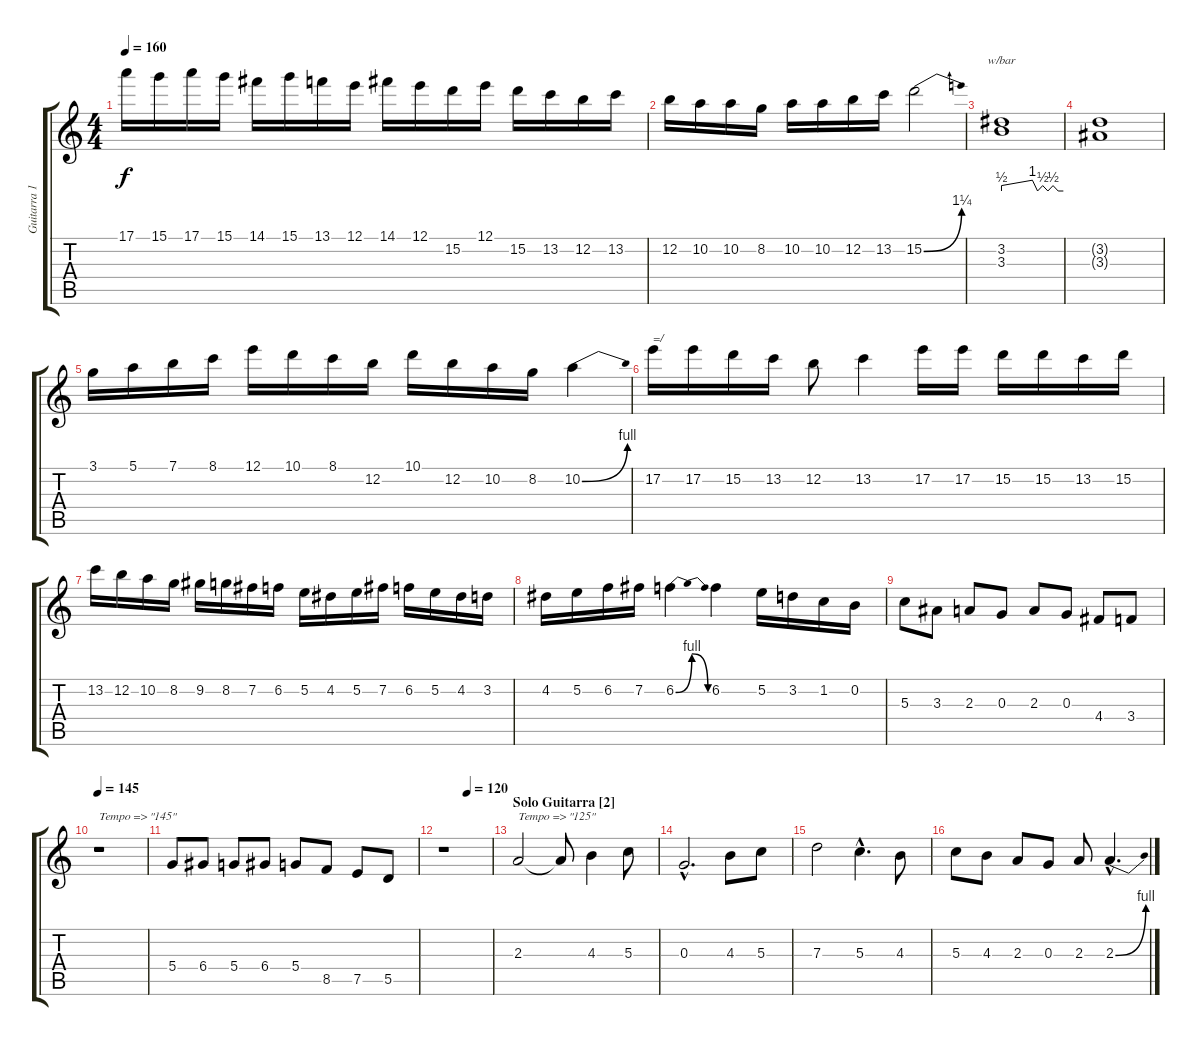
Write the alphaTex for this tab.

\track ("Guitarra 1" "Guitarra 1") {instrument distortionguitar}
\staff {score tabs}
\tuning (E4 B3 G3 D3 A2 E2) {hide}
\ts (4 4)
\tempo 160
\clef g2
\ks c
17.1.16{dy f} 15.1.16 17.1.16 15.1.16 14.1.16 15.1.16 13.1.16 12.1.16 14.1.16 12.1.16 15.2.16 12.1.16 15.2.16 13.2.16 12.2.16 13.2.16 |
12.2.16 10.2.16 10.2.16 8.2.16 10.2.16 10.2.16 12.2.16 13.2.16 15.2{be (bend 0 0 60 5)}.2 |
(3.2 3.3).1{tbe (custom default 0 2 30 4 35 0 40 2 45 0 50 2 55 0 60 0)} |
(3.2{t} 3.3{t}).1 |
3.1.16 5.1.16 7.1.16 8.1.16 12.1.16 10.1.16 8.1.16 12.2.16 10.1.16 12.2.16 10.2.16 8.2.16 10.2{be (bend 0 0 60 4)}.4 |
17.2.16{txt "=/"} 17.2.16 15.2.16 13.2.16 12.2.8 13.2.4 17.2.16 17.2.16 15.2.16 15.2.16 13.2.16 15.2.16 |
13.2.16 12.2.16 10.2.16 8.2.16 9.2.16 8.2.16 7.2.16 6.2.16 5.2.16 4.2.16 5.2.16 7.2.16 6.2.16 5.2.16 4.2.16 3.2.16 |
4.2.16 5.2.16 6.2.16 7.2.16 6.2{be (bendrelease 0 0 30 4 55 4 60 0)}.4 6.2.4 5.2.16 3.2.16 1.2.16 0.2.16 |
5.3.8 3.3.8 2.3.8 0.3.8 2.3.8 0.3.8 4.4.8 3.4.8 |
\tempo 145
r.1{txt "Tempo => \"145\""} |
5.4.8{volume 12} 6.4.8 5.4.8 6.4.8 5.4.8 8.5.8 7.5.8 5.5.8 |
\tempo (120 0.5)
r.1 |
\section ("" "Solo Guitarra [2]")
2.3.2{txt "Tempo => \"125\""} 2.3{t}.8 4.3.4 5.3.8 |
0.3{hac}.2{d} 4.3.8 5.3.8 |
7.3.2 5.3{hac}.4{d} 4.3.8 |
5.3.8 4.3.8 2.3.8 0.3.8 2.3.8 2.3{be (bend 0 0 60 4) hac}.4{d}
